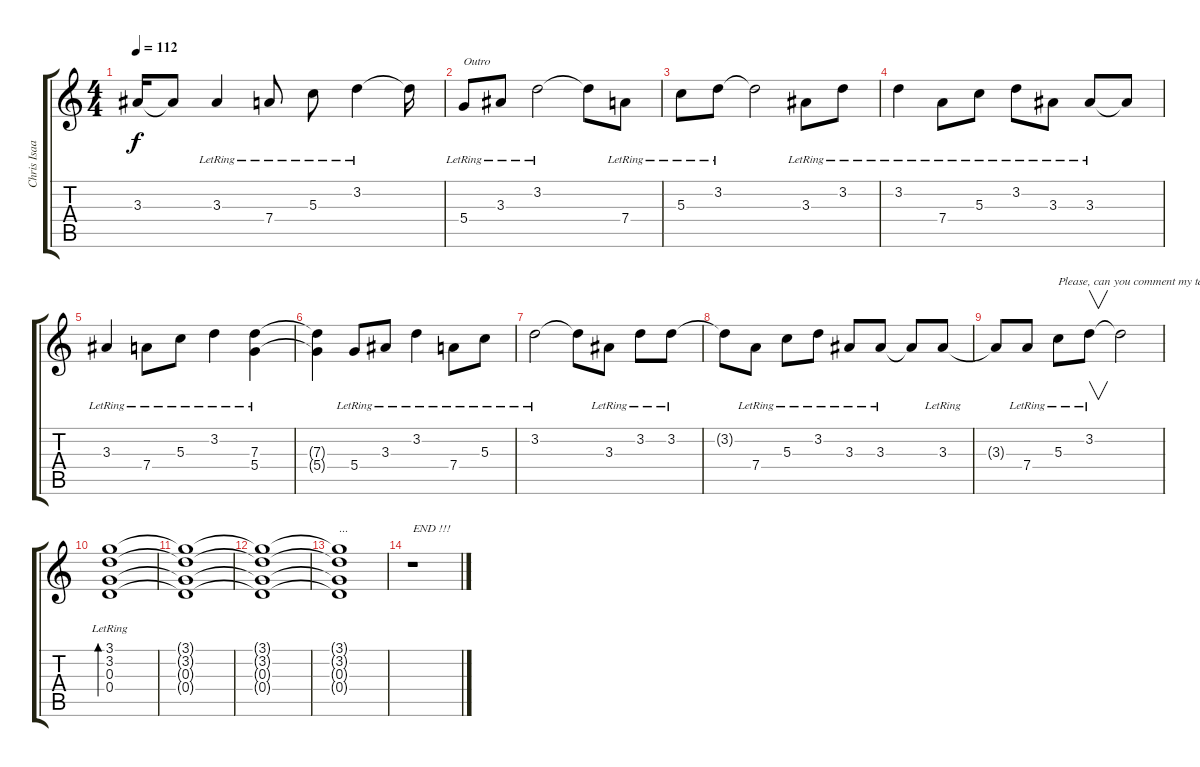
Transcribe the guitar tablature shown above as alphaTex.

\track ("Chris Isaak ( clean 1 )" "Chris Isaa") {instrument electricguitarjazz}
\staff {score tabs}
\tuning (E4 B3 G3 D3 A2 E2) {hide}
\ts (4 4)
\tempo 112
\clef g2
\ks c
3.3{t}.16{dy f} 3.3{t}.8 3.3{lr}.4 7.4{lr}.8 5.3{lr}.8 3.2{lr}.4 3.2{t}.16 |
5.4{lr}.8{txt "Outro"} 3.3{lr}.8 3.2{lr}.2 3.2{t}.8 7.4{lr}.8 |
5.3{lr}.8 3.2{lr}.8 3.2{t}.2 3.3{lr}.8 3.2{lr}.8 |
3.2{lr}.4 7.4{lr}.8 5.3{lr}.8 3.2{lr}.8 3.3{lr}.8 3.3{lr}.8 3.3{t}.8 |
3.3{lr}.4 7.4{lr}.8 5.3{lr}.8 3.2{lr}.4 (7.3{lr} 5.4{lr}).4 |
(7.3{t} 5.4{t}).4 5.4{lr}.8 3.3{lr}.8 3.2{lr}.4 7.4{lr}.8 5.3{lr}.8 |
3.2{lr}.2 3.2{t}.8 3.3{lr}.8 3.2{lr}.8 3.2{lr}.8 |
3.2{t}.8 7.4{lr}.8 5.3{lr}.8 3.2{lr}.8 3.3{lr}.8 3.3{lr}.8 3.3{t}.8 3.3{lr}.8 |
3.3{t}.8 7.4{lr}.8 5.3{lr}.8{txt "Please, can you comment my tab ?? It would be nice"} 3.2{lr}.8{v} 3.2{t}.2 |
(3.1{lr} 3.2{lr} 0.3{lr} 0.4{lr}).1{bd 480} |
(3.1{t} 3.2{t} 0.3{t} 0.4{t}).1 |
(3.1{t} 3.2{t} 0.3{t} 0.4{t}).1 |
(3.1{t} 3.2{t} 0.3{t} 0.4{t}).1{txt "..."} |
r.1{txt "END !!!"}
